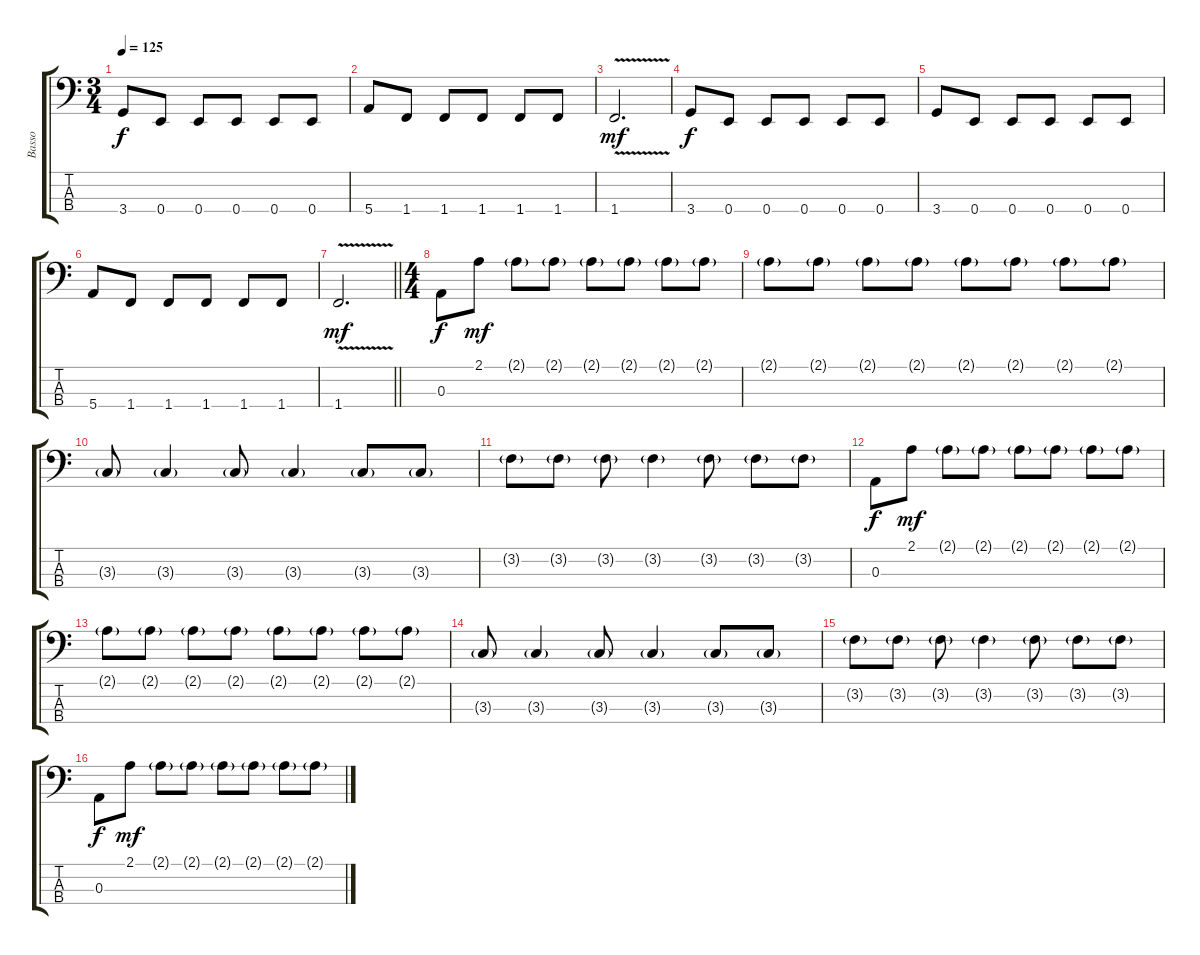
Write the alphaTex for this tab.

\track ("Basso" "Basso") {instrument electricbassfinger}
\staff {score tabs}
\tuning (G2 D2 A1 E1) {hide}
\ts (3 4)
\tempo 125
\clef f4
\ks c
3.4.8{dy f} 0.4.8 0.4.8 0.4.8 0.4.8 0.4.8 |
5.4.8 1.4.8 1.4.8 1.4.8 1.4.8 1.4.8 |
1.4{v}.2{d dy mf} |
3.4.8{dy f} 0.4.8 0.4.8 0.4.8 0.4.8 0.4.8 |
3.4.8 0.4.8 0.4.8 0.4.8 0.4.8 0.4.8 |
5.4.8 1.4.8 1.4.8 1.4.8 1.4.8 1.4.8 |
\barLineRight lightlight
1.4{v}.2{d dy mf} |
\ts (4 4)
\section ("" "")
0.3.8{dy f volume 10} 2.1.8{dy mf} 2.1{g}.8 2.1{g}.8 2.1{g}.8 2.1{g}.8 2.1{g}.8 2.1{g}.8 |
2.1{g}.8 2.1{g}.8 2.1{g}.8 2.1{g}.8 2.1{g}.8 2.1{g}.8 2.1{g}.8 2.1{g}.8 |
3.3{g}.8 3.3{g}.4 3.3{g}.8 3.3{g}.4 3.3{g}.8 3.3{g}.8 |
3.2{g}.8 3.2{g}.8 3.2{g}.8 3.2{g}.4 3.2{g}.8 3.2{g}.8 3.2{g}.8 |
0.3.8{dy f} 2.1.8{dy mf} 2.1{g}.8 2.1{g}.8 2.1{g}.8 2.1{g}.8 2.1{g}.8 2.1{g}.8 |
2.1{g}.8 2.1{g}.8 2.1{g}.8 2.1{g}.8 2.1{g}.8 2.1{g}.8 2.1{g}.8 2.1{g}.8 |
3.3{g}.8 3.3{g}.4 3.3{g}.8 3.3{g}.4 3.3{g}.8 3.3{g}.8 |
3.2{g}.8 3.2{g}.8 3.2{g}.8 3.2{g}.4 3.2{g}.8 3.2{g}.8 3.2{g}.8 |
0.3.8{dy f} 2.1.8{dy mf} 2.1{g}.8 2.1{g}.8 2.1{g}.8 2.1{g}.8 2.1{g}.8 2.1{g}.8
